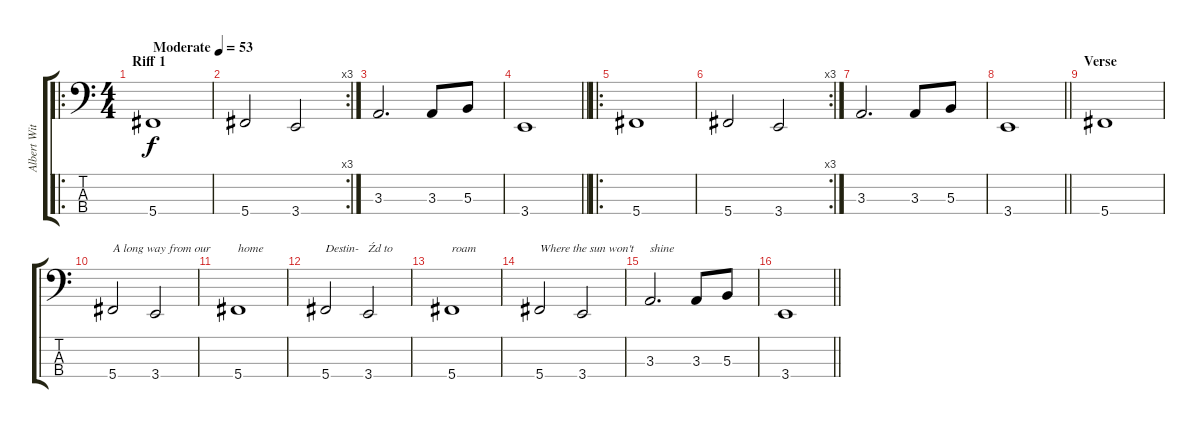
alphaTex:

\track ("Albert Witchfinder" "Albert Wit") {instrument electricbassfinger bank 177}
\staff {score tabs}
\tuning (E2 B1 Gb1 Db1) {hide}
\ro
\ts (4 4)
\section ("" "Riff 1")
\tempo (53 "Moderate")
\clef f4
\ks c
5.4.1{dy f instrument electricbassfinger} |
\rc 3
5.4.2 3.4.2 |
3.3.2{d} 3.3.8 5.3.8 |
\barLineRight lightlight
3.4.1 |
\ro
5.4.1 |
\rc 3
5.4.2 3.4.2 |
3.3.2{d} 3.3.8 5.3.8 |
\barLineRight lightlight
3.4.1 |
\section ("" "Verse")
5.4.1 |
5.4.2{txt "A long way from our"} 3.4.2 |
5.4.1{txt "home"} |
5.4.2{txt "Destin-"} 3.4.2{txt "Źd to"} |
5.4.1{txt "roam"} |
5.4.2{txt "Where the sun won't"} 3.4.2 |
3.3.2{d txt "shine"} 3.3.8 5.3.8 |
\barLineRight lightlight
3.4.1
